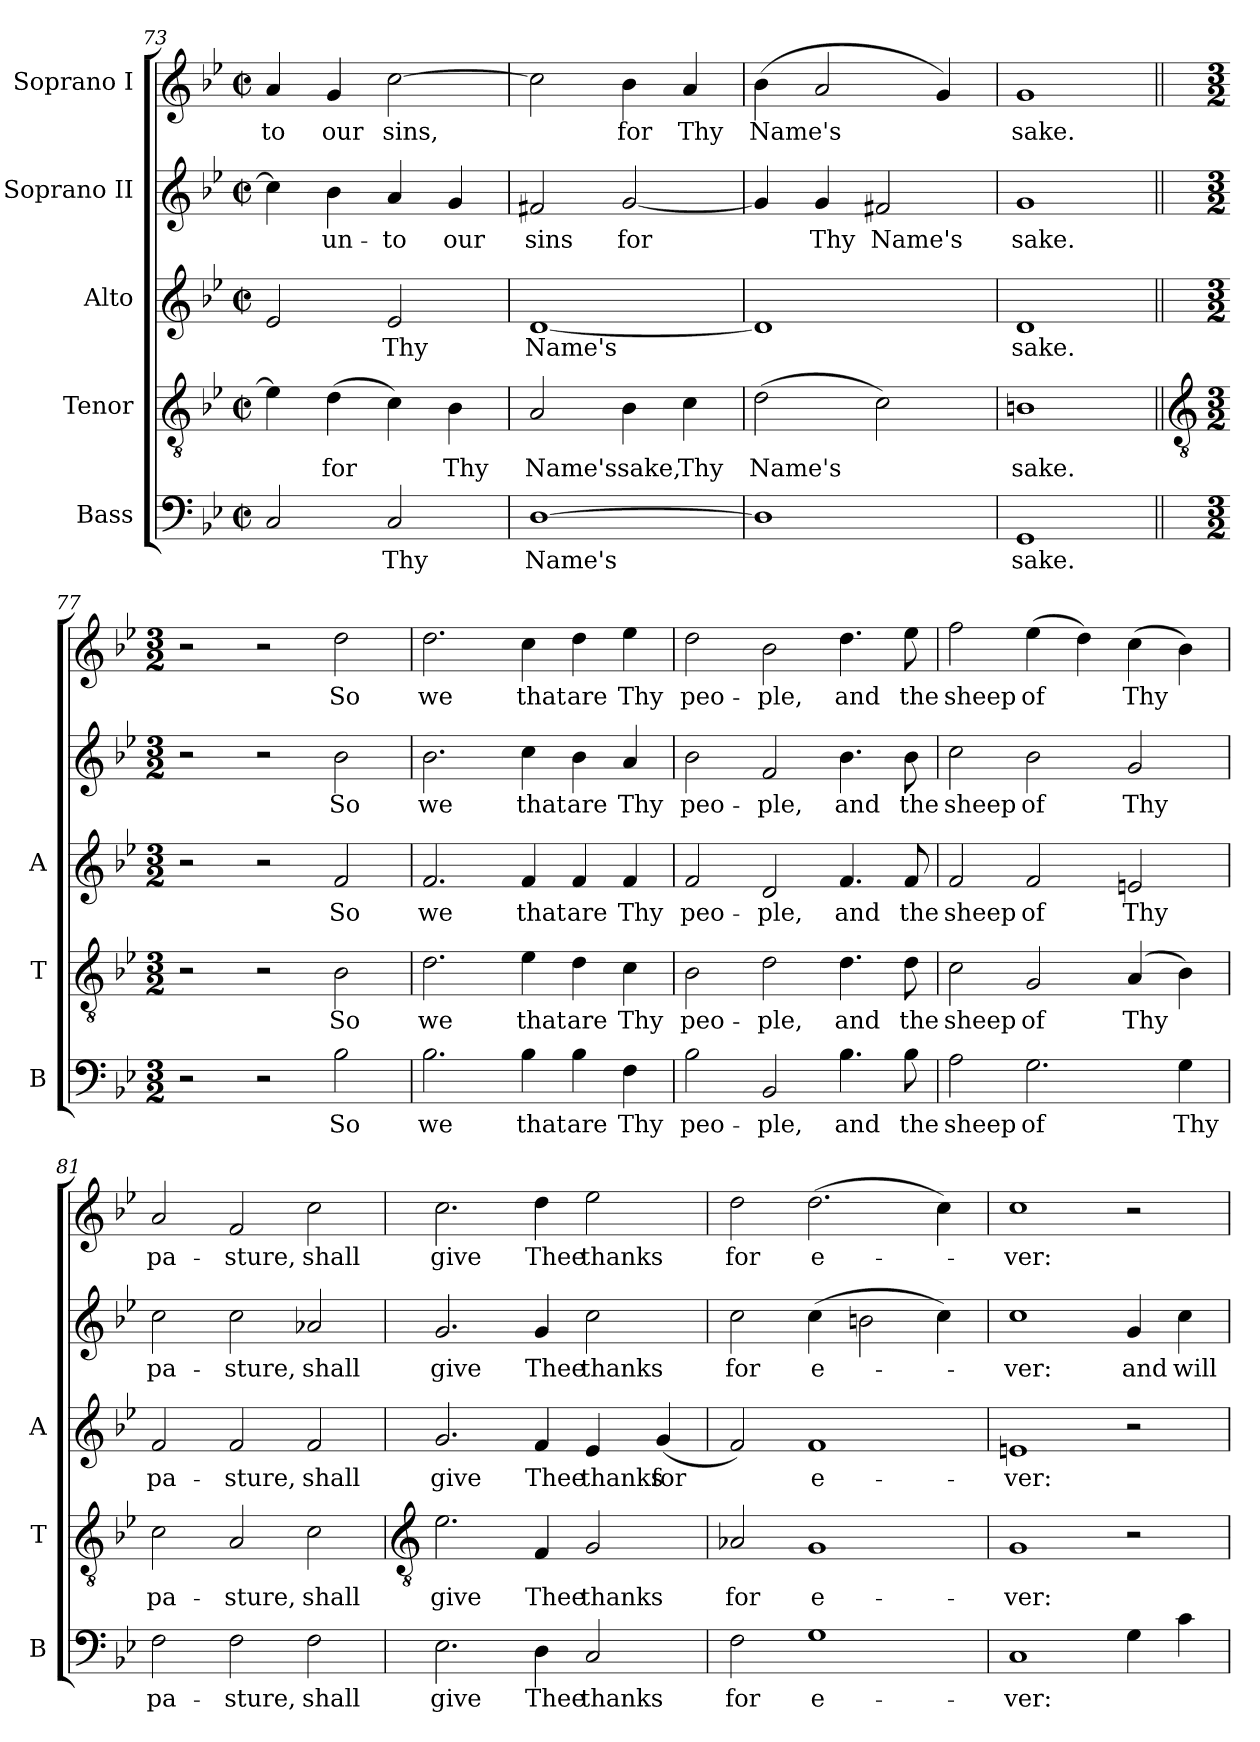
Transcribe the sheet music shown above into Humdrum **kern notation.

**kern	**text	**kern	**text	**kern	**text	**kern	**text	**kern	**text
*part5	*part5	*part4	*part4	*part3	*part3	*part2	*part2	*part1	*part1
*staff5	*staff5	*staff4	*staff4	*staff3	*staff3	*staff2	*staff2	*staff1	*staff1
*I"Bass	*	*I"Tenor	*	*I"Alto	*	*I"Soprano II	*	*I"Soprano I	*
*I'B	*	*I'T	*	*I'A	*	*	*	*	*
*clefF4	*	*clefGv2	*	*clefG2	*	*clefG2	*	*clefG2	*
*k[b-e-]	*	*k[b-e-]	*	*k[b-e-]	*	*k[b-e-]	*	*k[b-e-]	*
*M2/2	*	*M2/2	*	*M2/2	*	*M2/2	*	*M2/2	*
*met(c|)	*	*met(c|)	*	*met(c|)	*	*met(c|)	*	*met(c|)	*
=73	=73	=73	=73	=73	=73	=73	=73	=73	=73
!	!	!	!	!	!	!	!	!	!LO:LY:b
2C/	.	4e-\]	.	2e-/	.	4cc\]	.	4a/	-to
!	!	!	!LO:LY:b	!	!	!	!LO:LY:b	!	!LO:LY:b
.	.	(>4d\	for	.	.	4b-\	un-	4g/	our
!	!LO:LY:b	!	!	!	!LO:LY:b	!	!LO:LY:b	!	!LO:LY:b
2C/	Thy	4c\)	.	2e-/	Thy	4a/	-to	[2cc\	sins,
!	!	!	!LO:LY:b	!	!	!	!LO:LY:b	!	!
.	.	4B-\	Thy	.	.	4g/	our	.	.
=74	=74	=74	=74	=74	=74	=74	=74	=74	=74
!	!LO:LY:b	!	!LO:LY:b	!	!LO:LY:b	!	!LO:LY:b	!	!
[1D	Name's	2A/	Name's	[1d	Name's	2f#X/	sins	2cc\]	.
!	!	!	!LO:LY:b	!	!	!	!LO:LY:b	!	!LO:LY:b
.	.	4B-\	sake,	.	.	[2g/	for	4b-\	for
!	!	!	!LO:LY:b	!	!	!	!	!	!LO:LY:b
.	.	4c\	Thy	.	.	.	.	4a/	Thy
=75	=75	=75	=75	=75	=75	=75	=75	=75	=75
!	!	!	!LO:LY:b	!	!	!	!	!	!LO:LY:b
1D]	.	(>2d\	Name's	1d]	.	4g/]	.	(4b-\	Name's
!	!	!	!	!	!	!	!LO:LY:b	!	!
.	.	.	.	.	.	4g/	Thy	2a/	.
!	!	!	!	!	!	!	!LO:LY:b	!	!
.	.	2c\)	.	.	.	2f#X/	Name's	.	.
.	.	.	.	.	.	.	.	4g/)	.
=76	=76	=76	=76	=76	=76	=76	=76	=76	=76
!	!LO:LY:b	!	!LO:LY:b	!	!LO:LY:b	!	!LO:LY:b	!	!LO:LY:b
1GG	sake.	1Bn	sake.	1d	sake.	1g	sake.	1g	sake.
=77||	=77||	=77||	=77||	=77||	=77||	=77||	=77||	=77||	=77||
*	*	*clefGv2	*	*	*	*	*	*	*
*M3/2	*	*M3/2	*	*M3/2	*	*M3/2	*	*M3/2	*
2r	.	2r	.	2r	.	2r	.	2r	.
2r	.	2r	.	2r	.	2r	.	2r	.
!	!LO:LY:b	!	!LO:LY:b	!	!LO:LY:b	!	!LO:LY:b	!	!LO:LY:b
2B-\	So	2B-\	So	2f/	So	2b-\	So	2dd\	So
!!LO:PB:g=z
=78	=78	=78	=78	=78	=78	=78	=78	=78	=78
!	!LO:LY:b	!	!LO:LY:b	!	!LO:LY:b	!	!LO:LY:b	!	!LO:LY:b
2.B-\	we	2.d\	we	2.f/	we	2.b-\	we	2.dd\	we
!	!LO:LY:b	!	!LO:LY:b	!	!LO:LY:b	!	!LO:LY:b	!	!LO:LY:b
4B-\	that	4e-\	that	4f/	that	4cc\	that	4cc\	that
!	!LO:LY:b	!	!LO:LY:b	!	!LO:LY:b	!	!LO:LY:b	!	!LO:LY:b
4B-\	are	4d\	are	4f/	are	4b-\	are	4dd\	are
!	!LO:LY:b	!	!LO:LY:b	!	!LO:LY:b	!	!LO:LY:b	!	!LO:LY:b
4F\	Thy	4c\	Thy	4f/	Thy	4a/	Thy	4ee-\	Thy
=79	=79	=79	=79	=79	=79	=79	=79	=79	=79
!	!LO:LY:b	!	!LO:LY:b	!	!LO:LY:b	!	!LO:LY:b	!	!LO:LY:b
2B-\	peo-	2B-\	peo-	2f/	peo-	2b-\	peo-	2dd\	peo-
!	!LO:LY:b	!	!LO:LY:b	!	!LO:LY:b	!	!LO:LY:b	!	!LO:LY:b
2BB-/	-ple,	2d\	-ple,	2d/	-ple,	2f/	-ple,	2b-\	-ple,
!	!LO:LY:b	!	!LO:LY:b	!	!LO:LY:b	!	!LO:LY:b	!	!LO:LY:b
4.B-\	and	4.d\	and	4.f/	and	4.b-\	and	4.dd\	and
!	!LO:LY:b	!	!LO:LY:b	!	!LO:LY:b	!	!LO:LY:b	!	!LO:LY:b
8B-\	the	8d\	the	8f/	the	8b-\	the	8ee-\	the
=80	=80	=80	=80	=80	=80	=80	=80	=80	=80
!	!LO:LY:b	!	!LO:LY:b	!	!LO:LY:b	!	!LO:LY:b	!	!LO:LY:b
2A\	sheep	2c\	sheep	2f/	sheep	2cc\	sheep	2ff\	sheep
!	!LO:LY:b	!	!LO:LY:b	!	!LO:LY:b	!	!LO:LY:b	!	!LO:LY:b
2.G\	of	2G/	of	2f/	of	2b-\	of	(>4ee-\	of
.	.	.	.	.	.	.	.	4dd\)	.
!	!	!	!LO:LY:b	!	!LO:LY:b	!	!LO:LY:b	!	!LO:LY:b
.	.	(>4A/	Thy	2en/	Thy	2g/	Thy	(>4cc\	Thy
!	!LO:LY:b	!	!	!	!	!	!	!	!
4G\	Thy	4B-\)	.	.	.	.	.	4b-\)	.
=81	=81	=81	=81	=81	=81	=81	=81	=81	=81
!	!LO:LY:b	!	!LO:LY:b	!	!LO:LY:b	!	!LO:LY:b	!	!LO:LY:b
2F\	pa-	2c\	pa-	2f/	pa-	2cc\	pa-	2a/	pa-
!	!LO:LY:b	!	!LO:LY:b	!	!LO:LY:b	!	!LO:LY:b	!	!LO:LY:b
2F\	-sture,	2A/	-sture,	2f/	-sture,	2cc\	-sture,	2f/	-sture,
!	!LO:LY:b	!	!LO:LY:b	!	!LO:LY:b	!	!LO:LY:b	!	!LO:LY:b
2F\	shall	2c\	shall	2f/	shall	2a-X/	shall	2cc\	shall
!!LO:LB:g=z
=82	=82	=82	=82	=82	=82	=82	=82	=82	=82
*	*	*clefGv2	*	*	*	*	*	*	*
!	!LO:LY:b	!	!LO:LY:b	!	!LO:LY:b	!	!LO:LY:b	!	!LO:LY:b
2.E-\	give	2.e-\	give	2.g/	give	2.g/	give	2.cc\	give
!	!LO:LY:b	!	!LO:LY:b	!	!LO:LY:b	!	!LO:LY:b	!	!LO:LY:b
4D\	Thee	4F/	Thee	4f/	Thee	4g/	Thee	4dd\	Thee
!	!LO:LY:b	!	!LO:LY:b	!	!LO:LY:b	!	!LO:LY:b	!	!LO:LY:b
2C/	thanks	2G/	thanks	4e-/	thanks	2cc\	thanks	2ee-\	thanks
!	!	!	!	!	!LO:LY:b	!	!	!	!
.	.	.	.	(4g/	for	.	.	.	.
=83	=83	=83	=83	=83	=83	=83	=83	=83	=83
!	!LO:LY:b	!	!LO:LY:b	!	!	!	!LO:LY:b	!	!LO:LY:b
2F\	for	2A-X/	for	2f/)	.	2cc\	for	2dd\	for
!	!LO:LY:b	!	!LO:LY:b	!	!LO:LY:b	!	!LO:LY:b	!	!LO:LY:b
1G	e-	1G	e-	1f	e-	(>4cc\	e-	(>2.dd\	e-
.	.	.	.	.	.	2bn\	.	.	.
.	.	.	.	.	.	4cc\)	.	4cc\)	.
=84	=84	=84	=84	=84	=84	=84	=84	=84	=84
!	!LO:LY:b	!	!LO:LY:b	!	!LO:LY:b	!	!LO:LY:b	!	!LO:LY:b
1C	-ver:	1G	-ver:	1en	-ver:	1cc	ver:	1cc	ver:
!	!	!	!	!	!	!	!LO:LY:b	!	!
4G!\	.	2r	.	2r	.	4g/	and	2r	.
!	!	!	!	!	!	!	!LO:LY:b	!	!
4c!\	.	.	.	.	.	4cc\	will	.	.
=	=	=	=	=	=	=	=	=	=
*-	*-	*-	*-	*-	*-	*-	*-	*-	*-
